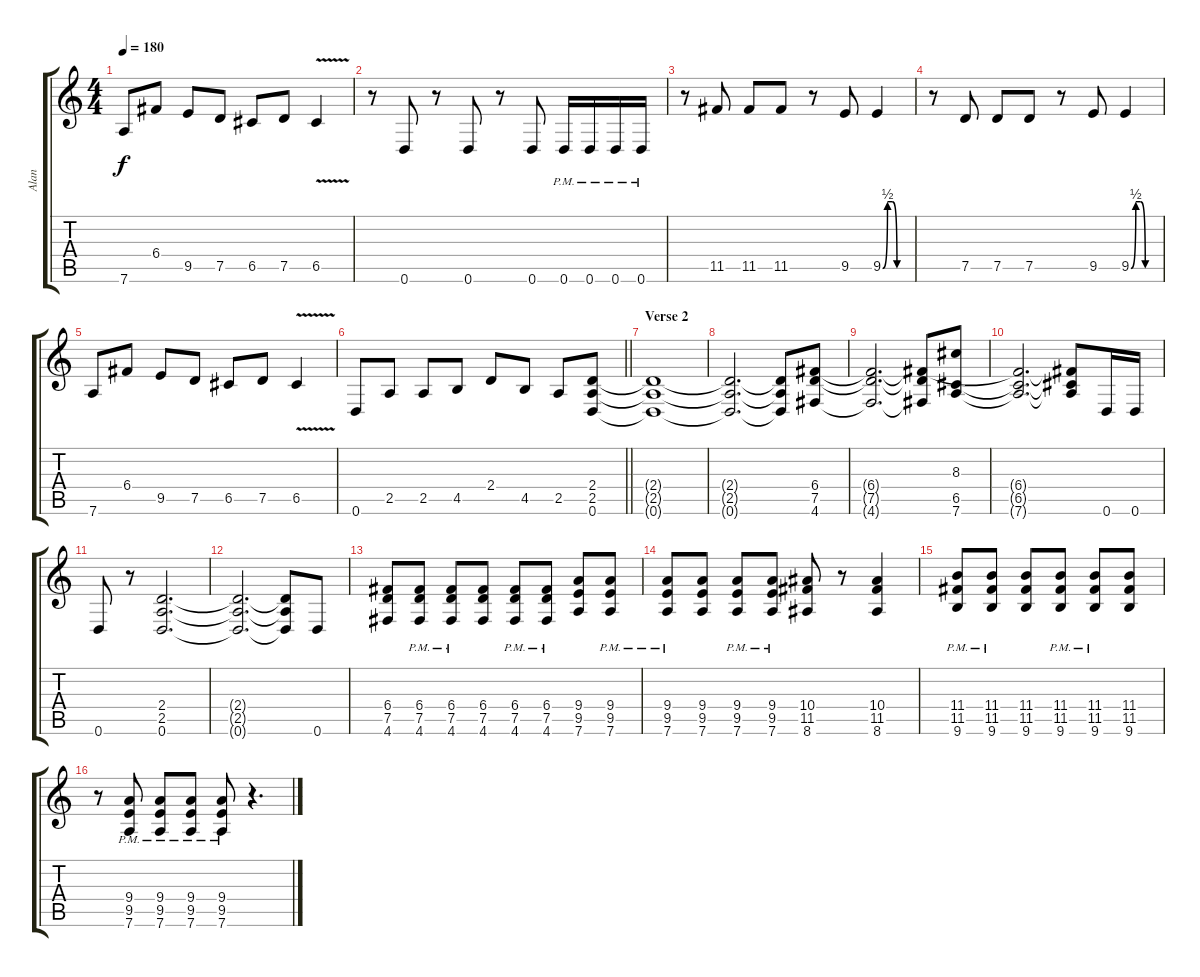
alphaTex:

\track ("Alan" "Alan") {instrument overdrivenguitar}
\staff {score tabs}
\tuning (D4 A3 F3 C3 G2 D2) {hide}
\ts (4 4)
\tempo 180
\clef g2
\ks c
7.6.8{dy f} 6.4.8 9.5.8 7.5.8 6.5.8 7.5.8 6.5{v}.4 |
r.8 0.6.8 r.8 0.6.8 r.8 0.6.8 0.6{pm}.16 0.6{pm}.16 0.6{pm}.16 0.6{pm}.16 |
r.8 11.5.8 11.5.8 11.5.8 r.8 9.5.8 9.5{be (custom 0 0 10 2 20 2 30 0 60 0)}.4 |
r.8 7.5.8 7.5.8 7.5.8 r.8 9.5.8 9.5{be (custom 0 0 10 2 20 2 30 0 60 0)}.4 |
7.6.8 6.4.8 9.5.8 7.5.8 6.5.8 7.5.8 6.5{v}.4 |
\barLineRight lightlight
0.6.8 2.5.8 2.5.8 4.5.8 2.4.8 4.5.8 2.5.8 (2.4 2.5 0.6).8 |
\section ("" "Verse 2")
(2.4{t} 2.5{t} 0.6{t}).1 |
(2.4{t} 2.5{t} 0.6{t}).2{d} (2.4{t} 2.5{t} 0.6{t}).8 (6.4 7.5 4.6).8 |
(6.4{t} 7.5{t} 4.6{t}).2{d} (6.4{t} 7.5{t} 4.6{t}).8 (8.3 6.5 7.6).8 |
(6.4{t} 6.5{t} 7.6{t}).2{d} (6.4{t} 6.5{t} 7.6{t}).8 0.6.16 0.6.16 |
0.6.8 r.8 (2.4 2.5 0.6).2{d} |
(2.4{t} 2.5{t} 0.6{t}).2{d} (2.4{t} 2.5{t} 0.6{t}).8 0.6.8 |
(6.4 7.5 4.6).8 (6.4{pm} 7.5{pm} 4.6{pm}).8 (6.4{pm} 7.5{pm} 4.6{pm}).8 (6.4 7.5 4.6).8 (6.4 7.5 4.6{pm}).8 (6.4 7.5 4.6{pm}).8 (9.4 9.5 7.6).8 (9.4 9.5 7.6{pm}).8 |
(9.4 9.5 7.6{pm}).8 (9.4 9.5 7.6).8 (9.4 9.5 7.6{pm}).8 (9.4 9.5 7.6{pm}).8 (10.4 11.5 8.6).8 r.8 (10.4 11.5 8.6).4 |
(11.4{pm} 11.5{pm} 9.6{pm}).8 (11.4{pm} 11.5{pm} 9.6{pm}).8 (11.4 11.5 9.6).8 (11.4{pm} 11.5{pm} 9.6{pm}).8 (11.4{pm} 11.5{pm} 9.6{pm}).8 (11.4 11.5 9.6).8 |
r.8 (9.4{pm} 9.5{pm} 7.6{pm}).8 (9.4{pm} 9.5{pm} 7.6{pm}).8 (9.4{pm} 9.5{pm} 7.6{pm}).8 (9.4{pm} 9.5{pm} 7.6{pm}).8 r.4{d}
